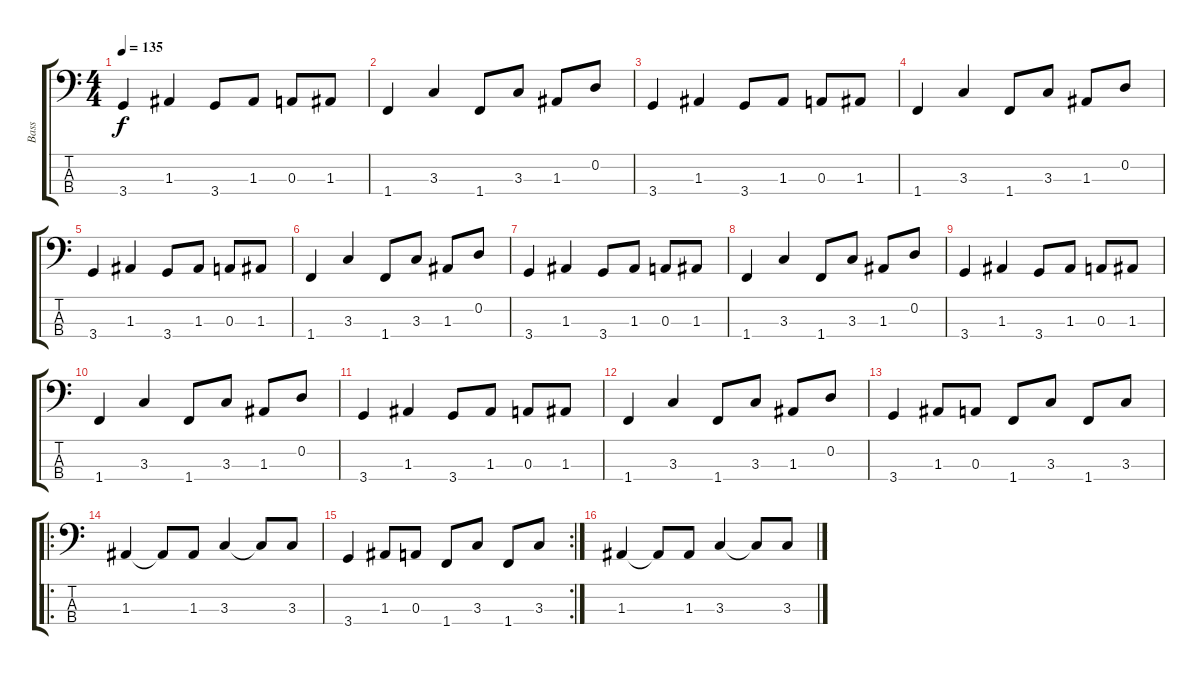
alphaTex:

\track ("Bass" "Bass") {instrument electricbassfinger}
\staff {score tabs}
\tuning (G2 D2 A1 E1) {hide}
\ts (4 4)
\tempo 135
\clef f4
\ks c
3.4.4{dy f} 1.3.4 3.4.8 1.3.8 0.3.8 1.3.8 |
1.4.4 3.3.4 1.4.8 3.3.8 1.3.8 0.2.8 |
3.4.4 1.3.4 3.4.8 1.3.8 0.3.8 1.3.8 |
1.4.4 3.3.4 1.4.8 3.3.8 1.3.8 0.2.8 |
3.4.4 1.3.4 3.4.8 1.3.8 0.3.8 1.3.8 |
1.4.4 3.3.4 1.4.8 3.3.8 1.3.8 0.2.8 |
3.4.4 1.3.4 3.4.8 1.3.8 0.3.8 1.3.8 |
1.4.4 3.3.4 1.4.8 3.3.8 1.3.8 0.2.8 |
3.4.4 1.3.4 3.4.8 1.3.8 0.3.8 1.3.8 |
1.4.4 3.3.4 1.4.8 3.3.8 1.3.8 0.2.8 |
3.4.4 1.3.4 3.4.8 1.3.8 0.3.8 1.3.8 |
1.4.4 3.3.4 1.4.8 3.3.8 1.3.8 0.2.8 |
3.4.4 1.3.8 0.3.8 1.4.8 3.3.8 1.4.8 3.3.8 |
\ro
1.3.4 1.3{t}.8 1.3.8 3.3.4 3.3{t}.8 3.3.8 |
\rc 2
3.4.4 1.3.8 0.3.8 1.4.8 3.3.8 1.4.8 3.3.8 |
1.3.4 1.3{t}.8 1.3.8 3.3.4 3.3{t}.8 3.3.8
